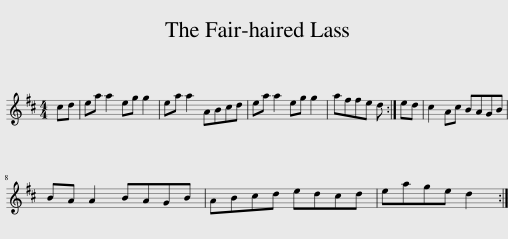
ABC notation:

X:1
L:1/8
M:4/4
I:linebreak $
K:D
V:1 treble
V:1
 cd | ea a2 eg g2 | ea a2 ABcd | ea a2 eg g2 | affe d :| %5
 ed | c2 Ac BAGB |$ BA A2 BAGB | ABcd edcd | eage d2 :| %10
